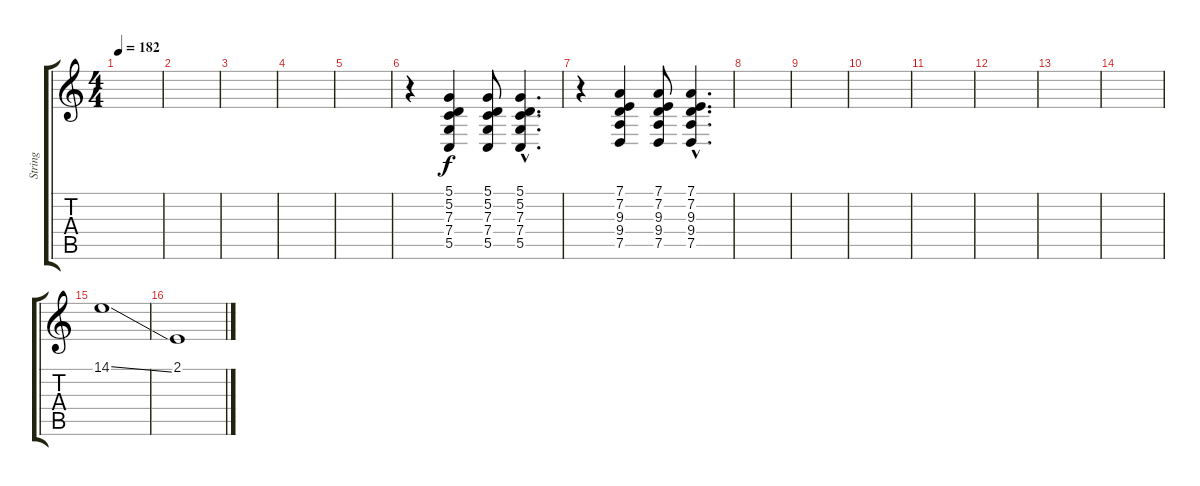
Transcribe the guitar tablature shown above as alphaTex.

\track ("String" "String") {instrument stringensemble1}
\staff {score tabs}
\tuning (D4 A3 F3 C3 G2 D2) {hide}
\ts (4 4)
\tempo 182
\clef g2
\ks c
|
|
|
|
|
r.4 (5.1 5.2 7.3 7.4 5.5).4 (5.1 5.2 7.3 7.4 5.5).8 (5.1{hac} 5.2{hac} 7.3{hac} 7.4{hac} 5.5{hac}).4{d} |
r.4 (7.1 7.2 9.3 9.4 7.5).4 (7.1 7.2 9.3 9.4 7.5).8 (7.1{hac} 7.2{hac} 9.3{hac} 9.4{hac} 7.5{hac}).4{d} |
|
|
|
|
|
|
|
14.1{ss}.1{volume 11} |
2.1{ss}.1
